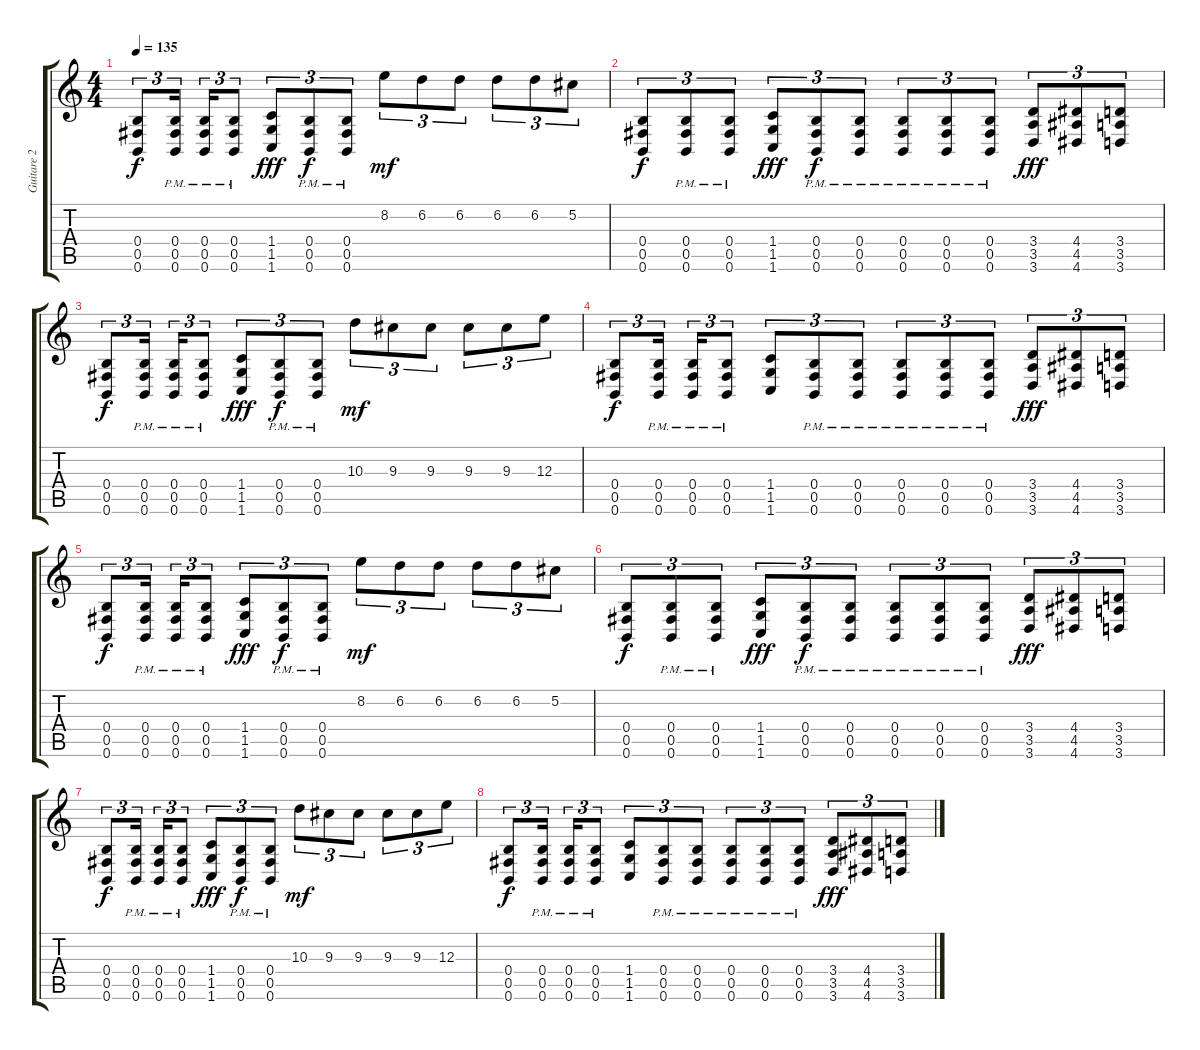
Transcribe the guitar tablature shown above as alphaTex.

\track ("Guitare 2" "Guitare 2") {instrument distortionguitar}
\staff {score tabs}
\tuning (Db4 Ab3 E3 B2 Gb2 B1) {hide}
\ts (4 4)
\tempo 135
\clef g2
\ks c
(0.4 0.5 0.6).8{tu (3 2) dy f} (0.4{pm} 0.5{pm} 0.6{pm}).16{tu (3 2) beam splitsecondary} (0.4{pm} 0.5{pm} 0.6{pm}).16{tu (3 2)} (0.4{pm} 0.5{pm} 0.6{pm}).8{tu (3 2)} (1.4 1.5 1.6).8{tu (3 2) dy fff} (0.4{pm} 0.5{pm} 0.6{pm}).8{tu (3 2) dy f} (0.4{pm} 0.5{pm} 0.6{pm}).8{tu (3 2)} 8.2.8{tu (3 2) dy mf} 6.2.8{tu (3 2)} 6.2.8{tu (3 2)} 6.2.8{tu (3 2)} 6.2.8{tu (3 2)} 5.2.8{tu (3 2)} |
(0.4 0.5 0.6).8{tu (3 2) dy f} (0.4{pm} 0.5{pm} 0.6{pm}).8{tu (3 2)} (0.4{pm} 0.5{pm} 0.6{pm}).8{tu (3 2)} (1.4 1.5 1.6).8{tu (3 2) dy fff} (0.4{pm} 0.5{pm} 0.6{pm}).8{tu (3 2) dy f} (0.4{pm} 0.5{pm} 0.6{pm}).8{tu (3 2)} (0.4{pm} 0.5{pm} 0.6{pm}).8{tu (3 2)} (0.4{pm} 0.5{pm} 0.6{pm}).8{tu (3 2)} (0.4{pm} 0.5{pm} 0.6{pm}).8{tu (3 2)} (3.4 3.5 3.6).8{tu (3 2) dy fff} (4.4 4.5 4.6).8{tu (3 2)} (3.4 3.5 3.6).8{tu (3 2)} |
(0.4 0.5 0.6).8{tu (3 2) dy f} (0.4{pm} 0.5{pm} 0.6{pm}).16{tu (3 2) beam splitsecondary} (0.4{pm} 0.5{pm} 0.6{pm}).16{tu (3 2)} (0.4{pm} 0.5{pm} 0.6{pm}).8{tu (3 2)} (1.4 1.5 1.6).8{tu (3 2) dy fff} (0.4{pm} 0.5{pm} 0.6{pm}).8{tu (3 2) dy f} (0.4{pm} 0.5{pm} 0.6{pm}).8{tu (3 2)} 10.3.8{tu (3 2) dy mf} 9.3.8{tu (3 2)} 9.3.8{tu (3 2)} 9.3.8{tu (3 2)} 9.3.8{tu (3 2)} 12.3.8{tu (3 2)} |
(0.4 0.5 0.6).8{tu (3 2) dy f} (0.4{pm} 0.5{pm} 0.6{pm}).16{tu (3 2) beam splitsecondary} (0.4{pm} 0.5{pm} 0.6{pm}).16{tu (3 2)} (0.4{pm} 0.5{pm} 0.6{pm}).8{tu (3 2)} (1.4 1.5 1.6).8{tu (3 2)} (0.4{pm} 0.5{pm} 0.6{pm}).8{tu (3 2)} (0.4{pm} 0.5{pm} 0.6{pm}).8{tu (3 2)} (0.4{pm} 0.5{pm} 0.6{pm}).8{tu (3 2)} (0.4{pm} 0.5{pm} 0.6{pm}).8{tu (3 2)} (0.4{pm} 0.5{pm} 0.6{pm}).8{tu (3 2)} (3.4 3.5 3.6).8{tu (3 2) dy fff} (4.4 4.5 4.6).8{tu (3 2)} (3.4 3.5 3.6).8{tu (3 2)} |
(0.4 0.5 0.6).8{tu (3 2) dy f} (0.4{pm} 0.5{pm} 0.6{pm}).16{tu (3 2) beam splitsecondary} (0.4{pm} 0.5{pm} 0.6{pm}).16{tu (3 2)} (0.4{pm} 0.5{pm} 0.6{pm}).8{tu (3 2)} (1.4 1.5 1.6).8{tu (3 2) dy fff} (0.4{pm} 0.5{pm} 0.6{pm}).8{tu (3 2) dy f} (0.4{pm} 0.5{pm} 0.6{pm}).8{tu (3 2)} 8.2.8{tu (3 2) dy mf} 6.2.8{tu (3 2)} 6.2.8{tu (3 2)} 6.2.8{tu (3 2)} 6.2.8{tu (3 2)} 5.2.8{tu (3 2)} |
(0.4 0.5 0.6).8{tu (3 2) dy f} (0.4{pm} 0.5{pm} 0.6{pm}).8{tu (3 2)} (0.4{pm} 0.5{pm} 0.6{pm}).8{tu (3 2)} (1.4 1.5 1.6).8{tu (3 2) dy fff} (0.4{pm} 0.5{pm} 0.6{pm}).8{tu (3 2) dy f} (0.4{pm} 0.5{pm} 0.6{pm}).8{tu (3 2)} (0.4{pm} 0.5{pm} 0.6{pm}).8{tu (3 2)} (0.4{pm} 0.5{pm} 0.6{pm}).8{tu (3 2)} (0.4{pm} 0.5{pm} 0.6{pm}).8{tu (3 2)} (3.4 3.5 3.6).8{tu (3 2) dy fff} (4.4 4.5 4.6).8{tu (3 2)} (3.4 3.5 3.6).8{tu (3 2)} |
(0.4 0.5 0.6).8{tu (3 2) dy f} (0.4{pm} 0.5{pm} 0.6{pm}).16{tu (3 2) beam splitsecondary} (0.4{pm} 0.5{pm} 0.6{pm}).16{tu (3 2)} (0.4{pm} 0.5{pm} 0.6{pm}).8{tu (3 2)} (1.4 1.5 1.6).8{tu (3 2) dy fff} (0.4{pm} 0.5{pm} 0.6{pm}).8{tu (3 2) dy f} (0.4{pm} 0.5{pm} 0.6{pm}).8{tu (3 2)} 10.3.8{tu (3 2) dy mf} 9.3.8{tu (3 2)} 9.3.8{tu (3 2)} 9.3.8{tu (3 2)} 9.3.8{tu (3 2)} 12.3.8{tu (3 2)} |
(0.4 0.5 0.6).8{tu (3 2) dy f} (0.4{pm} 0.5{pm} 0.6{pm}).16{tu (3 2) beam splitsecondary} (0.4{pm} 0.5{pm} 0.6{pm}).16{tu (3 2)} (0.4{pm} 0.5{pm} 0.6{pm}).8{tu (3 2)} (1.4 1.5 1.6).8{tu (3 2)} (0.4{pm} 0.5{pm} 0.6{pm}).8{tu (3 2)} (0.4{pm} 0.5{pm} 0.6{pm}).8{tu (3 2)} (0.4{pm} 0.5{pm} 0.6{pm}).8{tu (3 2)} (0.4{pm} 0.5{pm} 0.6{pm}).8{tu (3 2)} (0.4{pm} 0.5{pm} 0.6{pm}).8{tu (3 2)} (3.4 3.5 3.6).8{tu (3 2) dy fff} (4.4 4.5 4.6).8{tu (3 2)} (3.4 3.5 3.6).8{tu (3 2)}
